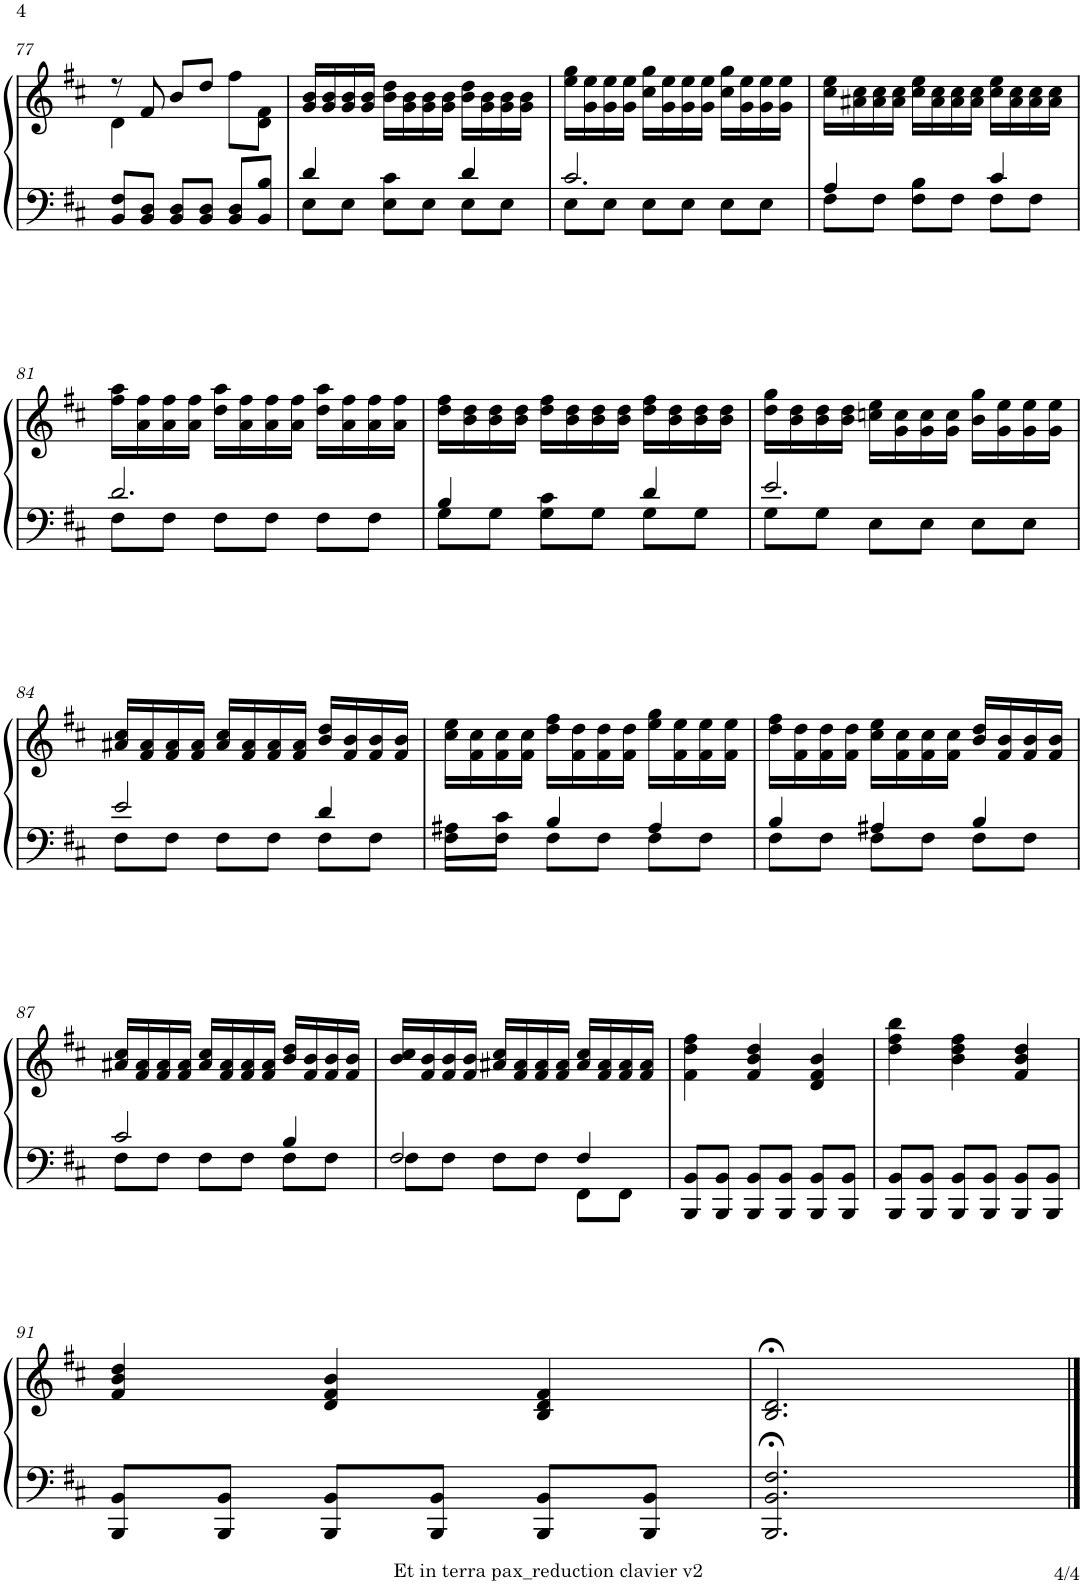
**kern	**kern
*part1	*part1
*staff2	*staff1
*I"Piano	*
*I'Pia.	*
!!LO:PB:g=z
*clefF4	*clefG2
*k[f#c#]	*k[f#c#]
*M3/4	*M3/4
=77	=77
*	*^
8BB/ 8F#/L	8r	4d\
8BB/ 8D/J	8f#/	.
8BB/ 8D/L	8b/L	2ryy
8BB/ 8D/J	8dd/J	.
8BB/ 8D/L	8ff#\L	.
8BB/ 8B/J	8d\ 8f#\J	.
=78	=78	=78
*^	*	*
8E\L	4d/	16g/ 16b/LL	4ryy
.	.	16g/ 16b/	.
8E\J	.	16g/ 16b/	.
.	.	16g/ 16b/JJ	.
8E\L	4c#\	16b\ 16dd\LL	4ryy
.	.	16g\ 16b\	.
8E\J	.	16g\ 16b\	.
.	.	16g\ 16b\JJ	.
8E\L	4d/	16b\ 16dd\LL	4ryy
.	.	16g\ 16b\	.
8E\J	.	16g\ 16b\	.
.	.	16g\ 16b\JJ	.
=79	=79	=79	=79
8E\L	2.c#/	16ee\ 16gg\LL	4ryy
.	.	16g\ 16ee\	.
8E\J	.	16g\ 16ee\	.
.	.	16g\ 16ee\JJ	.
8E\L	.	16cc#\ 16gg\LL	4ryy
.	.	16g\ 16ee\	.
8E\J	.	16g\ 16ee\	.
.	.	16g\ 16ee\JJ	.
8E\L	.	16cc#\ 16gg\LL	4ryy
.	.	16g\ 16ee\	.
8E\J	.	16g\ 16ee\	.
.	.	16g\ 16ee\JJ	.
=80	=80	=80	=80
8F#\L	4A/	16cc#\ 16ee\LL	4ryy
.	.	16a#X\ 16cc#\	.
8F#\J	.	16a#\ 16cc#\	.
.	.	16a#\ 16cc#\JJ	.
8F#\L	4B\	16cc#\ 16ee\LL	4ryy
.	.	16a#\ 16cc#\	.
8F#\J	.	16a#\ 16cc#\	.
.	.	16a#\ 16cc#\JJ	.
8F#\L	4c#/	16cc#\ 16ee\LL	4ryy
.	.	16a#\ 16cc#\	.
8F#\J	.	16a#\ 16cc#\	.
.	.	16a#\ 16cc#\JJ	.
!!LO:LB:g=z	!!
=81	=81	=81	=81
8F#\L	2.d/	16ff#\ 16aa\LL	4ryy
.	.	16a\ 16ff#\	.
8F#\J	.	16a\ 16ff#\	.
.	.	16a\ 16ff#\JJ	.
8F#\L	.	16dd\ 16aa\LL	4ryy
.	.	16a\ 16ff#\	.
8F#\J	.	16a\ 16ff#\	.
.	.	16a\ 16ff#\JJ	.
8F#\L	.	16dd\ 16aa\LL	4ryy
.	.	16a\ 16ff#\	.
8F#\J	.	16a\ 16ff#\	.
.	.	16a\ 16ff#\JJ	.
=82	=82	=82	=82
8G\L	4B/	16dd\ 16ff#\LL	4ryy
.	.	16b\ 16dd\	.
8G\J	.	16b\ 16dd\	.
.	.	16b\ 16dd\JJ	.
8G\L	4c#\	16dd\ 16ff#\LL	4ryy
.	.	16b\ 16dd\	.
8G\J	.	16b\ 16dd\	.
.	.	16b\ 16dd\JJ	.
8G\L	4d/	16dd\ 16ff#\LL	4ryy
.	.	16b\ 16dd\	.
8G\J	.	16b\ 16dd\	.
.	.	16b\ 16dd\JJ	.
=83	=83	=83	=83
8G\L	2.e/	16dd\ 16gg\LL	4ryy
.	.	16b\ 16dd\	.
8G\J	.	16b\ 16dd\	.
.	.	16b\ 16dd\JJ	.
8E\L	.	16ccn\ 16ee\LL	4ryy
.	.	16g\ 16cc\	.
8E\J	.	16g\ 16cc\	.
.	.	16g\ 16cc\JJ	.
8E\L	.	16b\ 16gg\LL	4ryy
.	.	16g\ 16ee\	.
8E\J	.	16g\ 16ee\	.
.	.	16g\ 16ee\JJ	.
!!LO:LB:g=z	!!
=84	=84	=84	=84
8F#\L	2e/	16a#X/ 16cc#/LL	4ryy
.	.	16f#/ 16a#/	.
8F#\J	.	16f#/ 16a#/	.
.	.	16f#/ 16a#/JJ	.
8F#\L	.	16a#/ 16cc#/LL	4ryy
.	.	16f#/ 16a#/	.
8F#\J	.	16f#/ 16a#/	.
.	.	16f#/ 16a#/JJ	.
8F#\L	4d/	16b/ 16dd/LL	4ryy
.	.	16f#/ 16b/	.
8F#\J	.	16f#/ 16b/	.
.	.	16f#/ 16b/JJ	.
=85	=85	=85	=85
8F#\L	8A#X\L	16cc#\ 16ee\LL	4ryy
.	.	16f#\ 16cc#\	.
8F#\J	8c#\J	16f#\ 16cc#\	.
.	.	16f#\ 16cc#\JJ	.
8F#\L	4B/	16dd\ 16ff#\LL	4ryy
.	.	16f#\ 16dd\	.
8F#\J	.	16f#\ 16dd\	.
.	.	16f#\ 16dd\JJ	.
8F#\L	4A#/	16ee\ 16gg\LL	4ryy
.	.	16f#\ 16ee\	.
8F#\J	.	16f#\ 16ee\	.
.	.	16f#\ 16ee\JJ	.
=86	=86	=86	=86
8F#\L	4B/	16dd\ 16ff#\LL	4ryy
.	.	16f#\ 16dd\	.
8F#\J	.	16f#\ 16dd\	.
.	.	16f#\ 16dd\JJ	.
8F#\L	4A#X/	16cc#\ 16ee\LL	4ryy
.	.	16f#\ 16cc#\	.
8F#\J	.	16f#\ 16cc#\	.
.	.	16f#\ 16cc#\JJ	.
8F#\L	4B/	16b/ 16dd/LL	4ryy
.	.	16f#/ 16b/	.
8F#\J	.	16f#/ 16b/	.
.	.	16f#/ 16b/JJ	.
!!LO:LB:g=z	!!
=87	=87	=87	=87
8F#\L	2c#/	16a#X/ 16cc#/LL	4ryy
.	.	16f#/ 16a#/	.
8F#\J	.	16f#/ 16a#/	.
.	.	16f#/ 16a#/JJ	.
8F#\L	.	16a#/ 16cc#/LL	4ryy
.	.	16f#/ 16a#/	.
8F#\J	.	16f#/ 16a#/	.
.	.	16f#/ 16a#/JJ	.
8F#\L	4B/	16b/ 16dd/LL	4ryy
.	.	16f#/ 16b/	.
8F#\J	.	16f#/ 16b/	.
.	.	16f#/ 16b/JJ	.
=88	=88	=88	=88
8F#\L	2F#/	16b/ 16cc#/LL	4ryy
.	.	16f#/ 16b/	.
8F#\J	.	16f#/ 16b/	.
.	.	16f#/ 16b/JJ	.
8F#\L	.	16a#X/ 16cc#/LL	4ryy
.	.	16f#/ 16a#/	.
8F#\J	.	16f#/ 16a#/	.
.	.	16f#/ 16a#/JJ	.
8FF#\L	4F#/	16a#/ 16cc#/LL	4ryy
.	.	16f#/ 16a#/	.
8FF#\J	.	16f#/ 16a#/	.
.	.	16f#/ 16a#/JJ	.
*v	*v	*	*
*	*v	*v
=89	=89
8BBB/ 8BB/L	4f#\ 4dd\ 4ff#\
8BBB/ 8BB/J	.
8BBB/ 8BB/L	4f#/ 4b/ 4dd/
8BBB/ 8BB/J	.
8BBB/ 8BB/L	4d/ 4f#/ 4b/
8BBB/ 8BB/J	.
=90	=90
8BBB/ 8BB/L	4dd\ 4ff#\ 4bb\
8BBB/ 8BB/J	.
8BBB/ 8BB/L	4b\ 4dd\ 4ff#\
8BBB/ 8BB/J	.
8BBB/ 8BB/L	4f#/ 4b/ 4dd/
8BBB/ 8BB/J	.
!!LO:LB:g=z
=91	=91
8BBB/ 8BB/L	4f#/ 4b/ 4dd/
8BBB/ 8BB/J	.
8BBB/ 8BB/L	4d/ 4f#/ 4b/
8BBB/ 8BB/J	.
8BBB/ 8BB/L	4B/ 4d/ 4f#/
8BBB/ 8BB/J	.
=92	=92
2.BBB/;< 2.BB/;< 2.F#/;<	2.B/;< 2.d/;<
==	==
*-	*-
